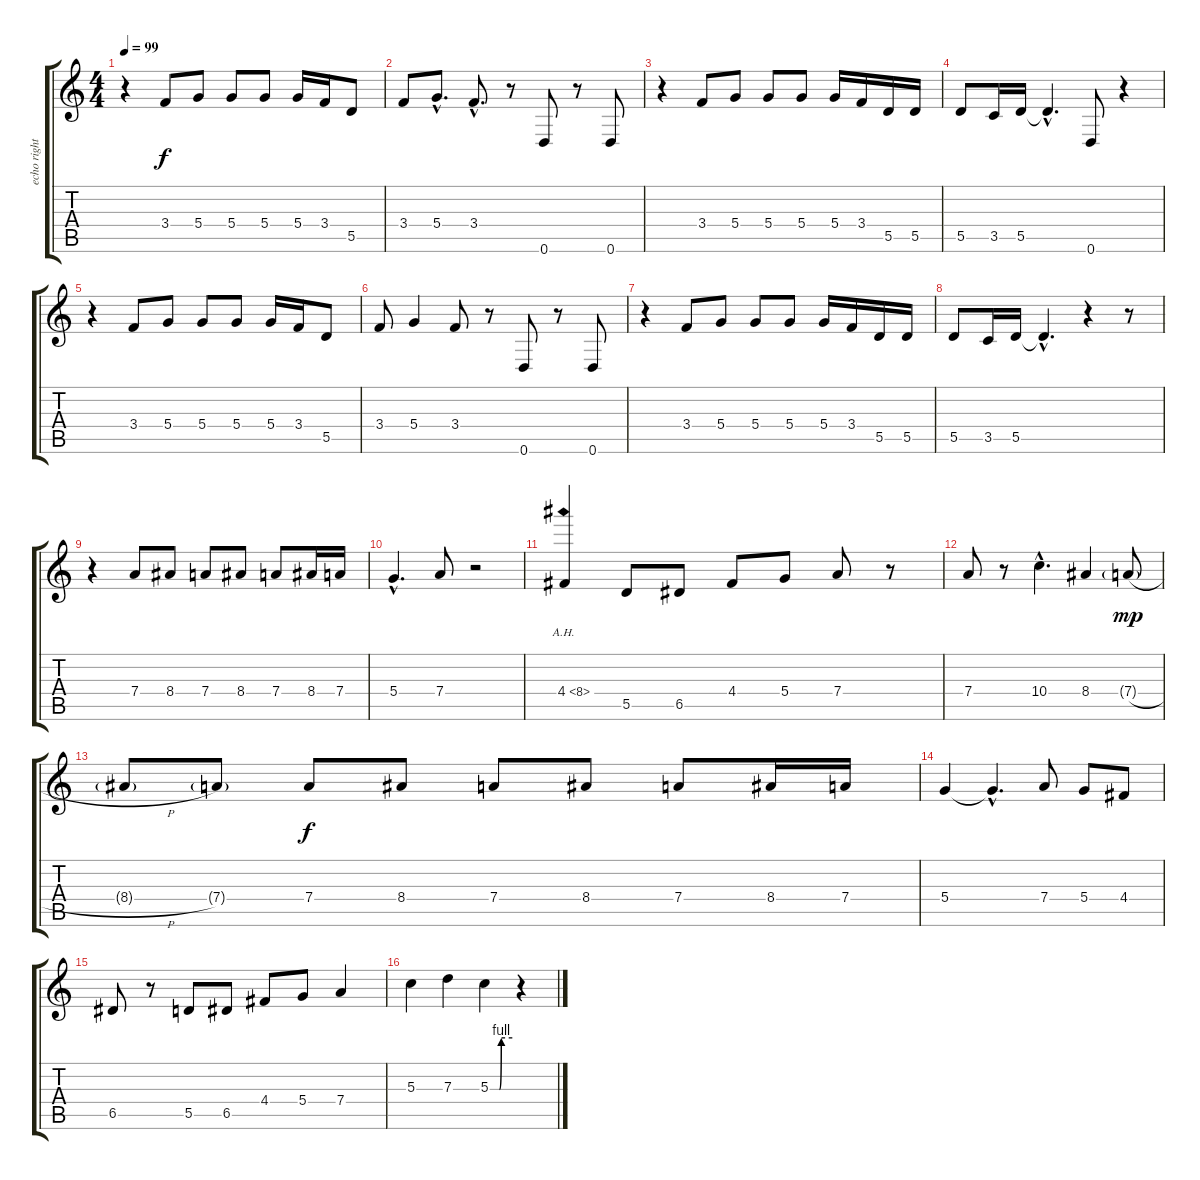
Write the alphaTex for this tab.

\track ("echo right+gtr rythm chorus" "echo right") {instrument distortionguitar}
\staff {score tabs}
\tuning (E4 B3 G3 D3 A2 D2) {hide}
\ts (4 4)
\tempo 99
\clef g2
\ks c
r.4{dy f} 3.4.8 5.4.8 5.4.8 5.4.8 5.4.16 3.4.16 5.5.8 |
3.4.8 5.4{hac}.8{d} 3.4{hac}.8{d} r.8 0.6.8 r.8 0.6.8 |
r.4 3.4.8 5.4.8 5.4.8 5.4.8 5.4.16 3.4.16 5.5.16 5.5.16 |
5.5.8 3.5.16 5.5.16 5.5{hac t}.4{d} 0.6.8 r.4 |
r.4 3.4.8 5.4.8 5.4.8 5.4.8 5.4.16 3.4.16 5.5.8 |
3.4.8 5.4.4 3.4.8 r.8 0.6.8 r.8 0.6.8 |
r.4 3.4.8 5.4.8 5.4.8 5.4.8 5.4.16 3.4.16 5.5.16 5.5.16 |
5.5.8 3.5.16 5.5.16 5.5{hac t}.4{d} r.4 r.8 |
r.4 7.4.8 8.4.8 7.4.8 8.4.8 7.4.8 8.4.16 7.4.16 |
5.4{hac}.4{d} 7.4.8 r.2 |
4.4{ah 4}.4 5.5.8 6.5.8 4.4.8 5.4.8 7.4.8 r.8 |
7.4.8 r.8 10.4{hac}.4{d} 8.4.4 7.4{h g}.8{dy mp} |
8.4{h g}.8 7.4{g}.8 7.4.8{dy f} 8.4.8 7.4.8 8.4.8 7.4.8 8.4.16 7.4.16 |
5.4.4 5.4{hac t}.4{d} 7.4.8 5.4.8 4.4.8 |
6.5.8 r.8 5.5.8 6.5.8 4.4.8 5.4.8 7.4.4 |
5.3.4 7.3.4 5.3{be (custom 0 0 25 0 30 4 60 4)}.4 r.4
